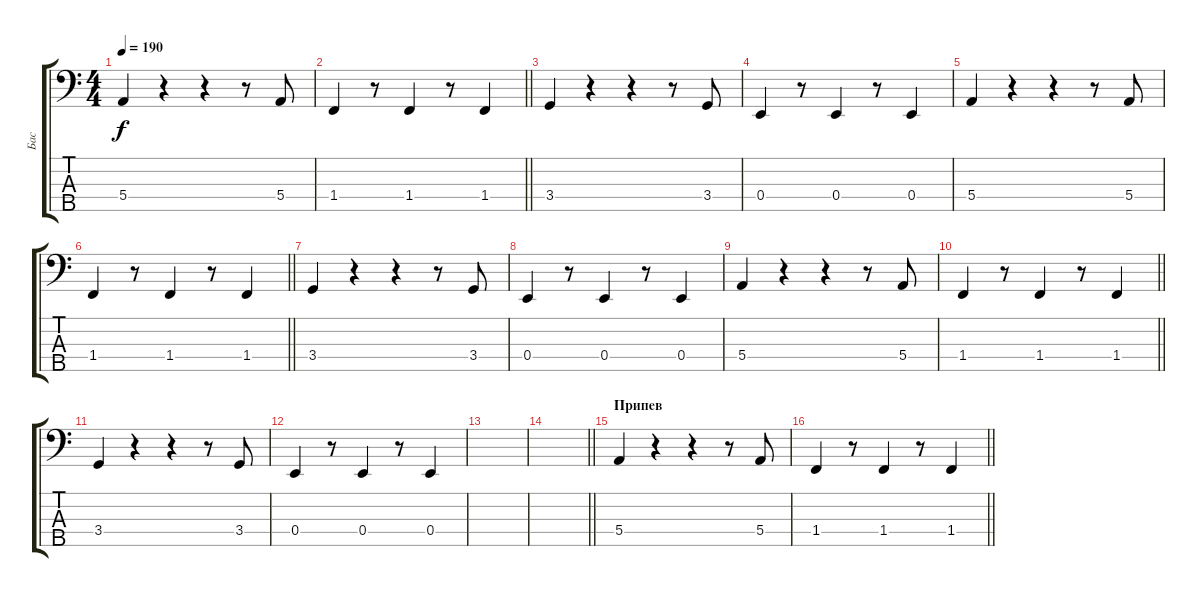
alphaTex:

\track ("Бас" "Бас") {instrument electricbassfinger}
\staff {score tabs}
\tuning (G2 D2 A1 E1 B0) {hide}
\ts (4 4)
\tempo 190
\clef f4
\ks c
5.4.4{dy f} r.4 r.4 r.8 5.4.8 |
\barLineRight lightlight
1.4.4 r.8 1.4.4 r.8 1.4.4 |
3.4.4 r.4 r.4 r.8 3.4.8 |
0.4.4 r.8 0.4.4 r.8 0.4.4 |
5.4.4 r.4 r.4 r.8 5.4.8 |
\barLineRight lightlight
1.4.4 r.8 1.4.4 r.8 1.4.4 |
3.4.4 r.4 r.4 r.8 3.4.8 |
0.4.4 r.8 0.4.4 r.8 0.4.4 |
5.4.4 r.4 r.4 r.8 5.4.8 |
\barLineRight lightlight
1.4.4 r.8 1.4.4 r.8 1.4.4 |
3.4.4 r.4 r.4 r.8 3.4.8 |
0.4.4 r.8 0.4.4 r.8 0.4.4 |
|
\barLineRight lightlight
|
\section ("" "Припев")
5.4.4 r.4 r.4 r.8 5.4.8 |
\barLineRight lightlight
1.4.4 r.8 1.4.4 r.8 1.4.4
